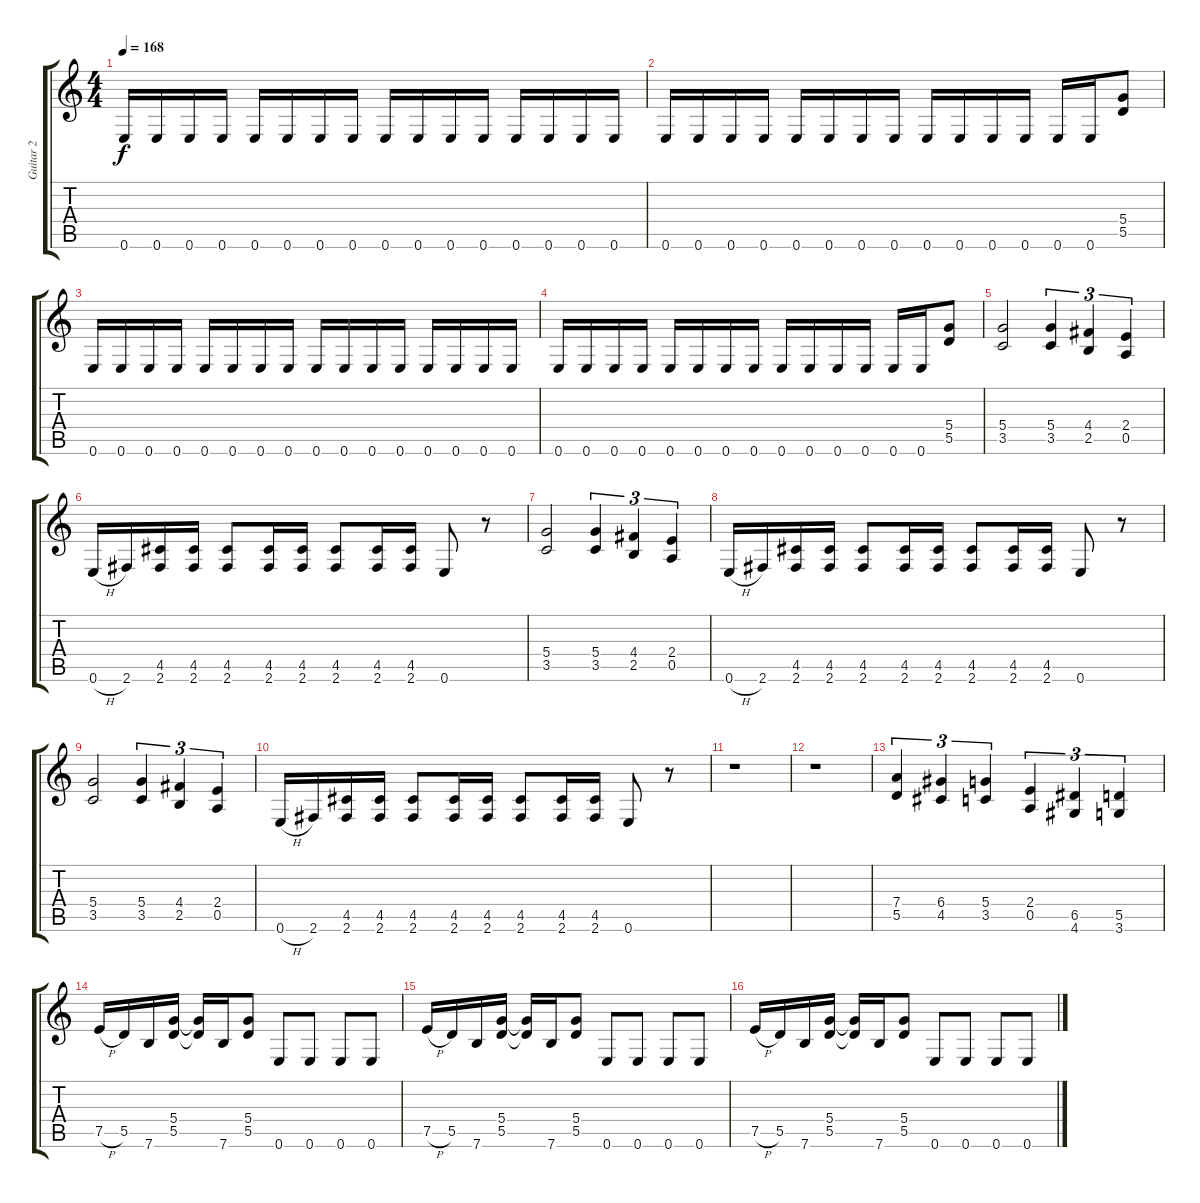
\track ("Guitar 2" "Guitar 2") {instrument overdrivenguitar}
\staff {score tabs}
\tuning (E4 B3 G3 D3 A2 E2) {hide}
\ts (4 4)
\tempo 168
\clef g2
\ks c
0.6.16{dy f} 0.6.16 0.6.16 0.6.16 0.6.16 0.6.16 0.6.16 0.6.16 0.6.16 0.6.16 0.6.16 0.6.16 0.6.16 0.6.16 0.6.16 0.6.16 |
0.6.16 0.6.16 0.6.16 0.6.16 0.6.16 0.6.16 0.6.16 0.6.16 0.6.16 0.6.16 0.6.16 0.6.16 0.6.16 0.6.16 (5.4 5.5).8 |
0.6.16 0.6.16 0.6.16 0.6.16 0.6.16 0.6.16 0.6.16 0.6.16 0.6.16 0.6.16 0.6.16 0.6.16 0.6.16 0.6.16 0.6.16 0.6.16 |
0.6.16 0.6.16 0.6.16 0.6.16 0.6.16 0.6.16 0.6.16 0.6.16 0.6.16 0.6.16 0.6.16 0.6.16 0.6.16 0.6.16 (5.4 5.5).8 |
\section ("" "")
(5.4 3.5).2 (5.4 3.5).4{tu (3 2)} (4.4 2.5).4{tu (3 2)} (2.4 0.5).4{tu (3 2)} |
0.6{h}.16 2.6.16 (4.5 2.6).16 (4.5 2.6).16 (4.5 2.6).8 (4.5 2.6).16 (4.5 2.6).16 (4.5 2.6).8 (4.5 2.6).16 (4.5 2.6).16 0.6.8 r.8 |
(5.4 3.5).2 (5.4 3.5).4{tu (3 2)} (4.4 2.5).4{tu (3 2)} (2.4 0.5).4{tu (3 2)} |
0.6{h}.16 2.6.16 (4.5 2.6).16 (4.5 2.6).16 (4.5 2.6).8 (4.5 2.6).16 (4.5 2.6).16 (4.5 2.6).8 (4.5 2.6).16 (4.5 2.6).16 0.6.8 r.8 |
(5.4 3.5).2 (5.4 3.5).4{tu (3 2)} (4.4 2.5).4{tu (3 2)} (2.4 0.5).4{tu (3 2)} |
0.6{h}.16 2.6.16 (4.5 2.6).16 (4.5 2.6).16 (4.5 2.6).8 (4.5 2.6).16 (4.5 2.6).16 (4.5 2.6).8 (4.5 2.6).16 (4.5 2.6).16 0.6.8 r.8 |
r.1 |
r.1 |
(7.4 5.5).4{tu (3 2)} (6.4 4.5).4{tu (3 2)} (5.4 3.5).4{tu (3 2)} (2.4 0.5).4{tu (3 2)} (6.5 4.6).4{tu (3 2)} (5.5 3.6).4{tu (3 2)} |
7.5{h}.16 5.5.16 7.6.16 (5.4 5.5).16 (5.4{t} 5.5{t}).16 7.6.16 (5.4 5.5).8 0.6.8 0.6.8 0.6.8 0.6.8 |
7.5{h}.16 5.5.16 7.6.16 (5.4 5.5).16 (5.4{t} 5.5{t}).16 7.6.16 (5.4 5.5).8 0.6.8 0.6.8 0.6.8 0.6.8 |
7.5{h}.16 5.5.16 7.6.16 (5.4 5.5).16 (5.4{t} 5.5{t}).16 7.6.16 (5.4 5.5).8 0.6.8 0.6.8 0.6.8 0.6.8
